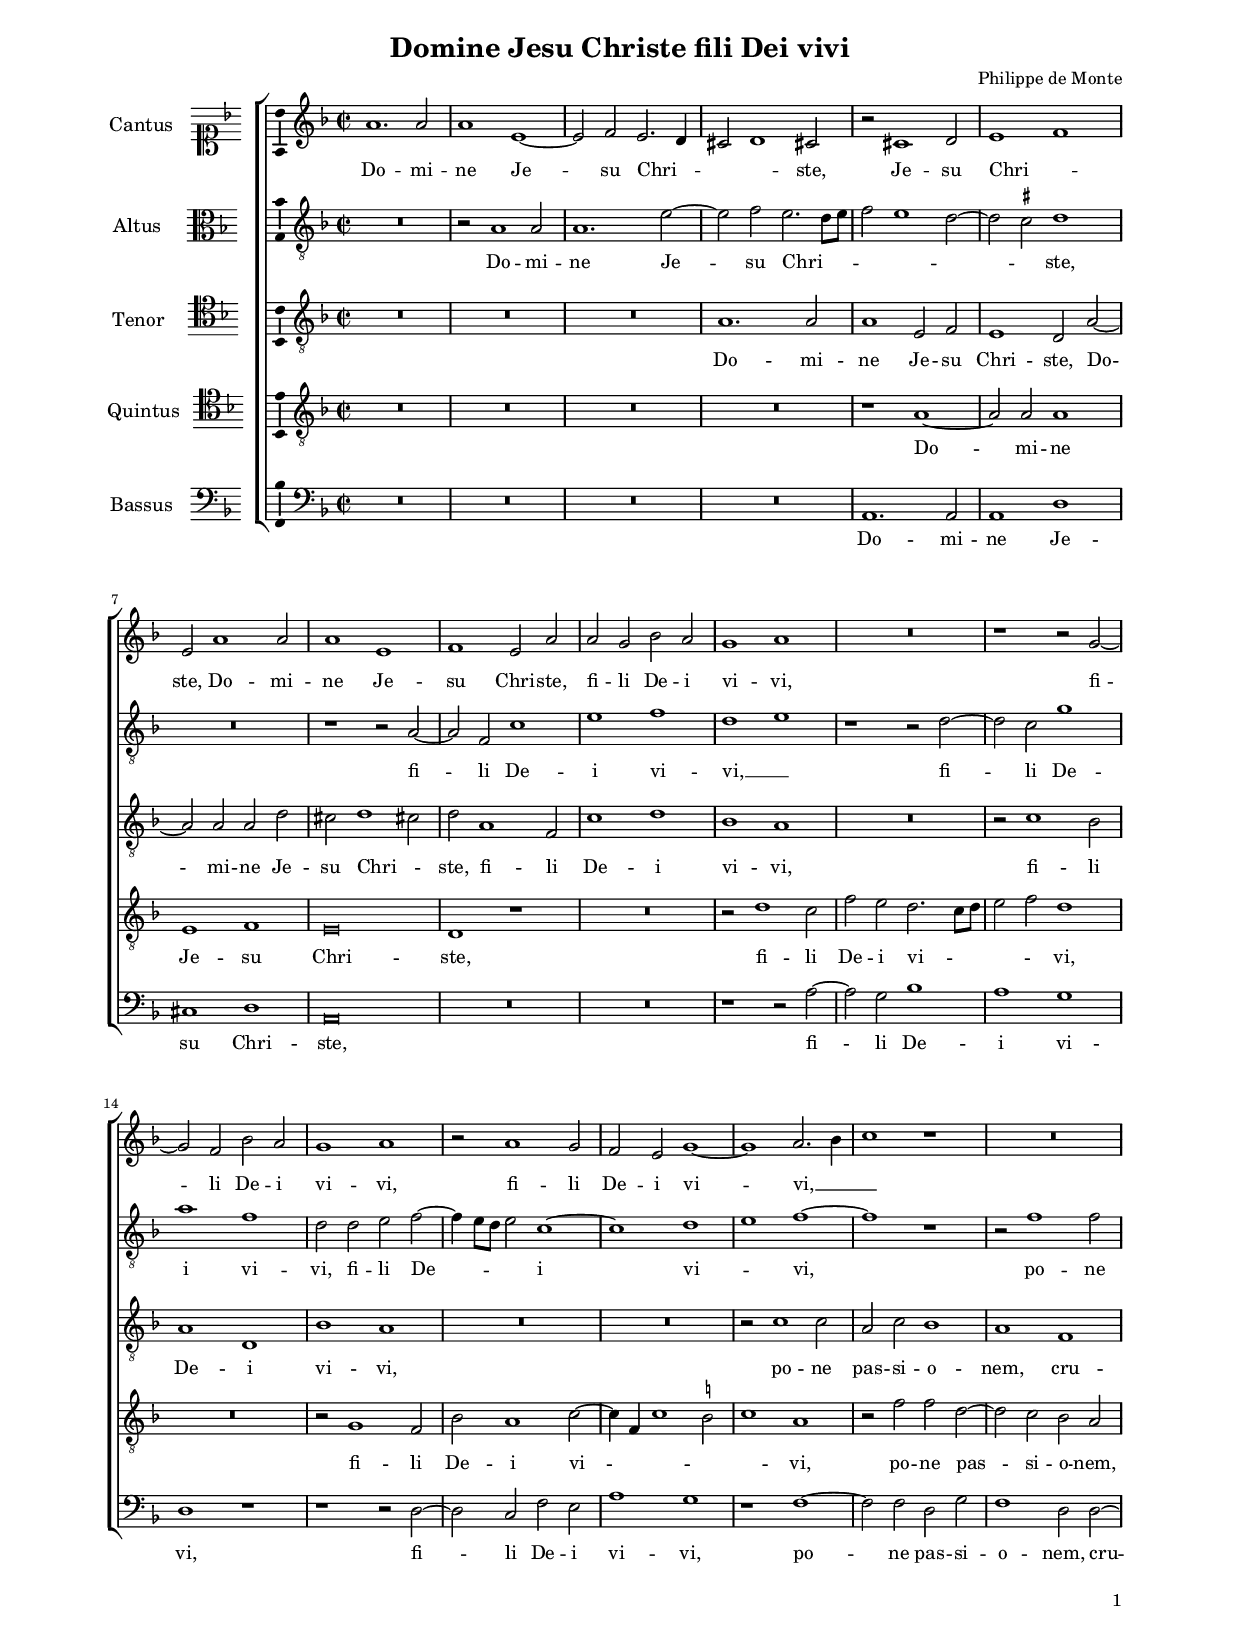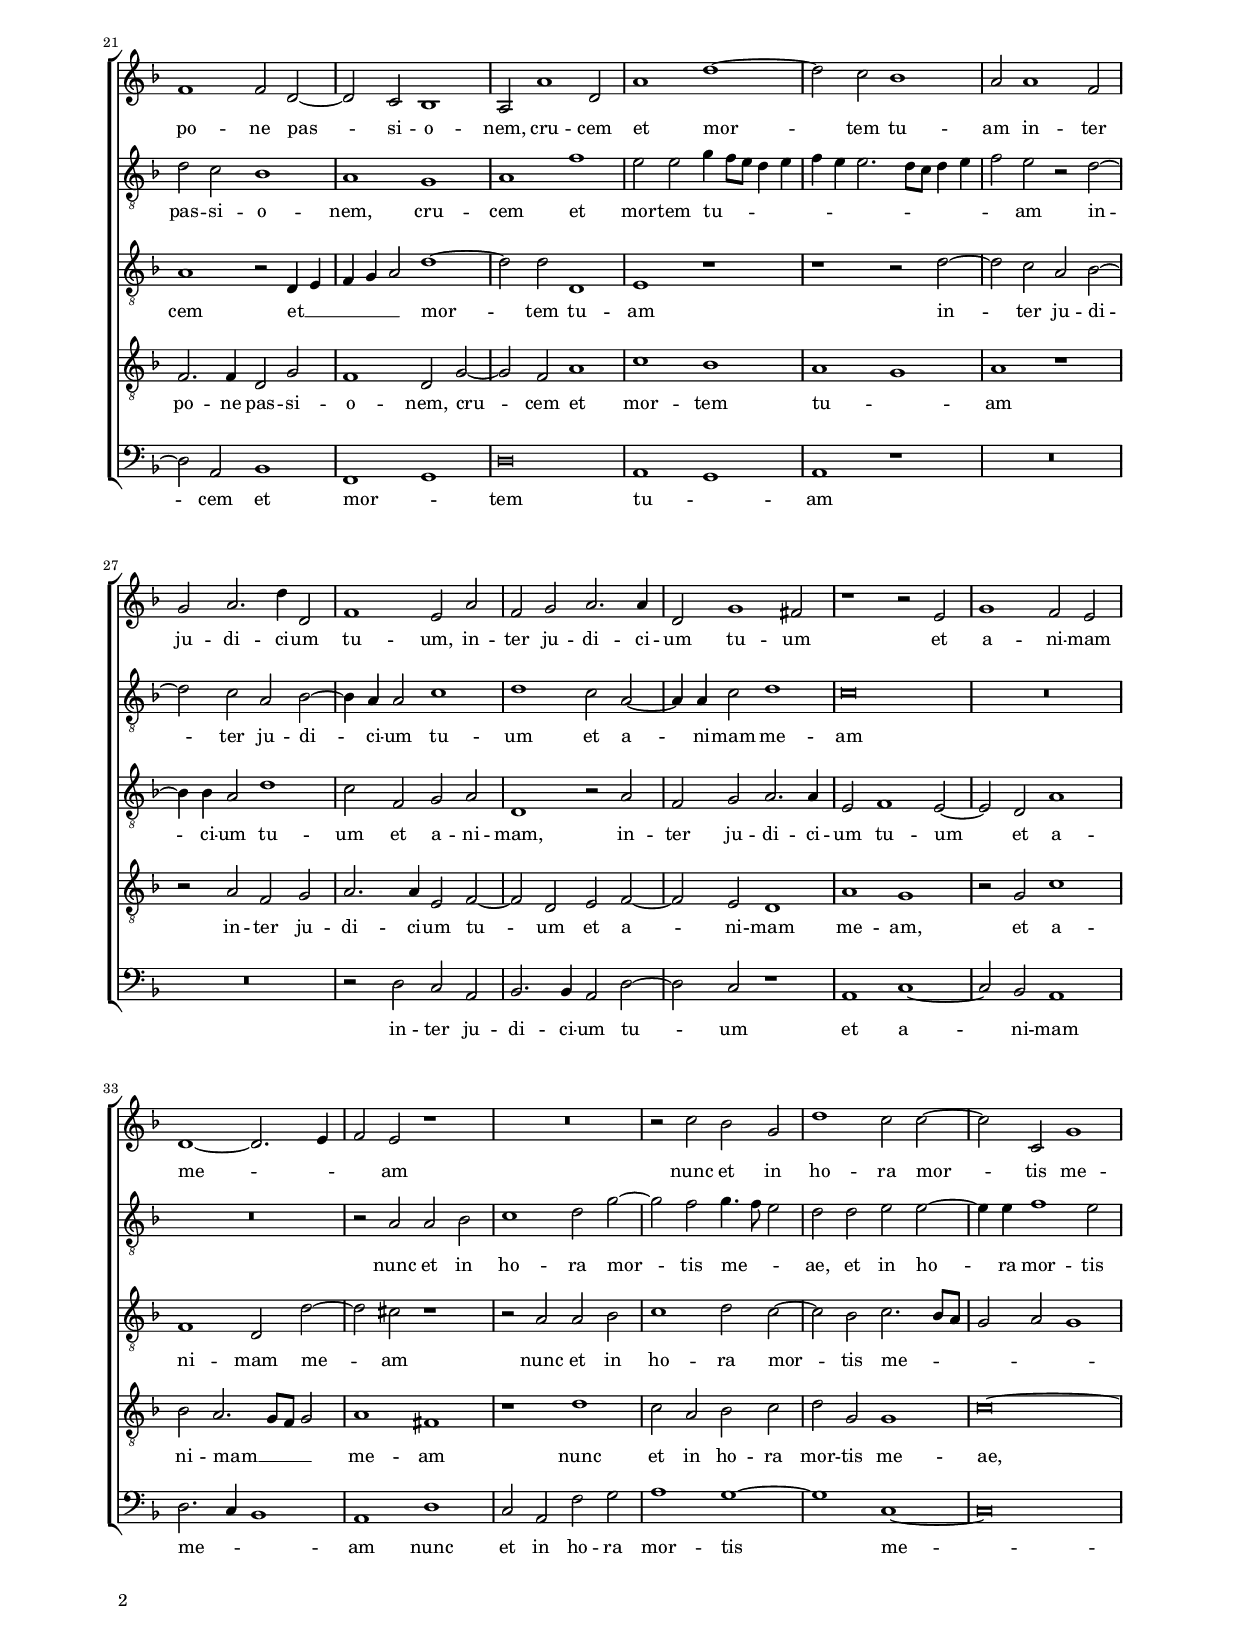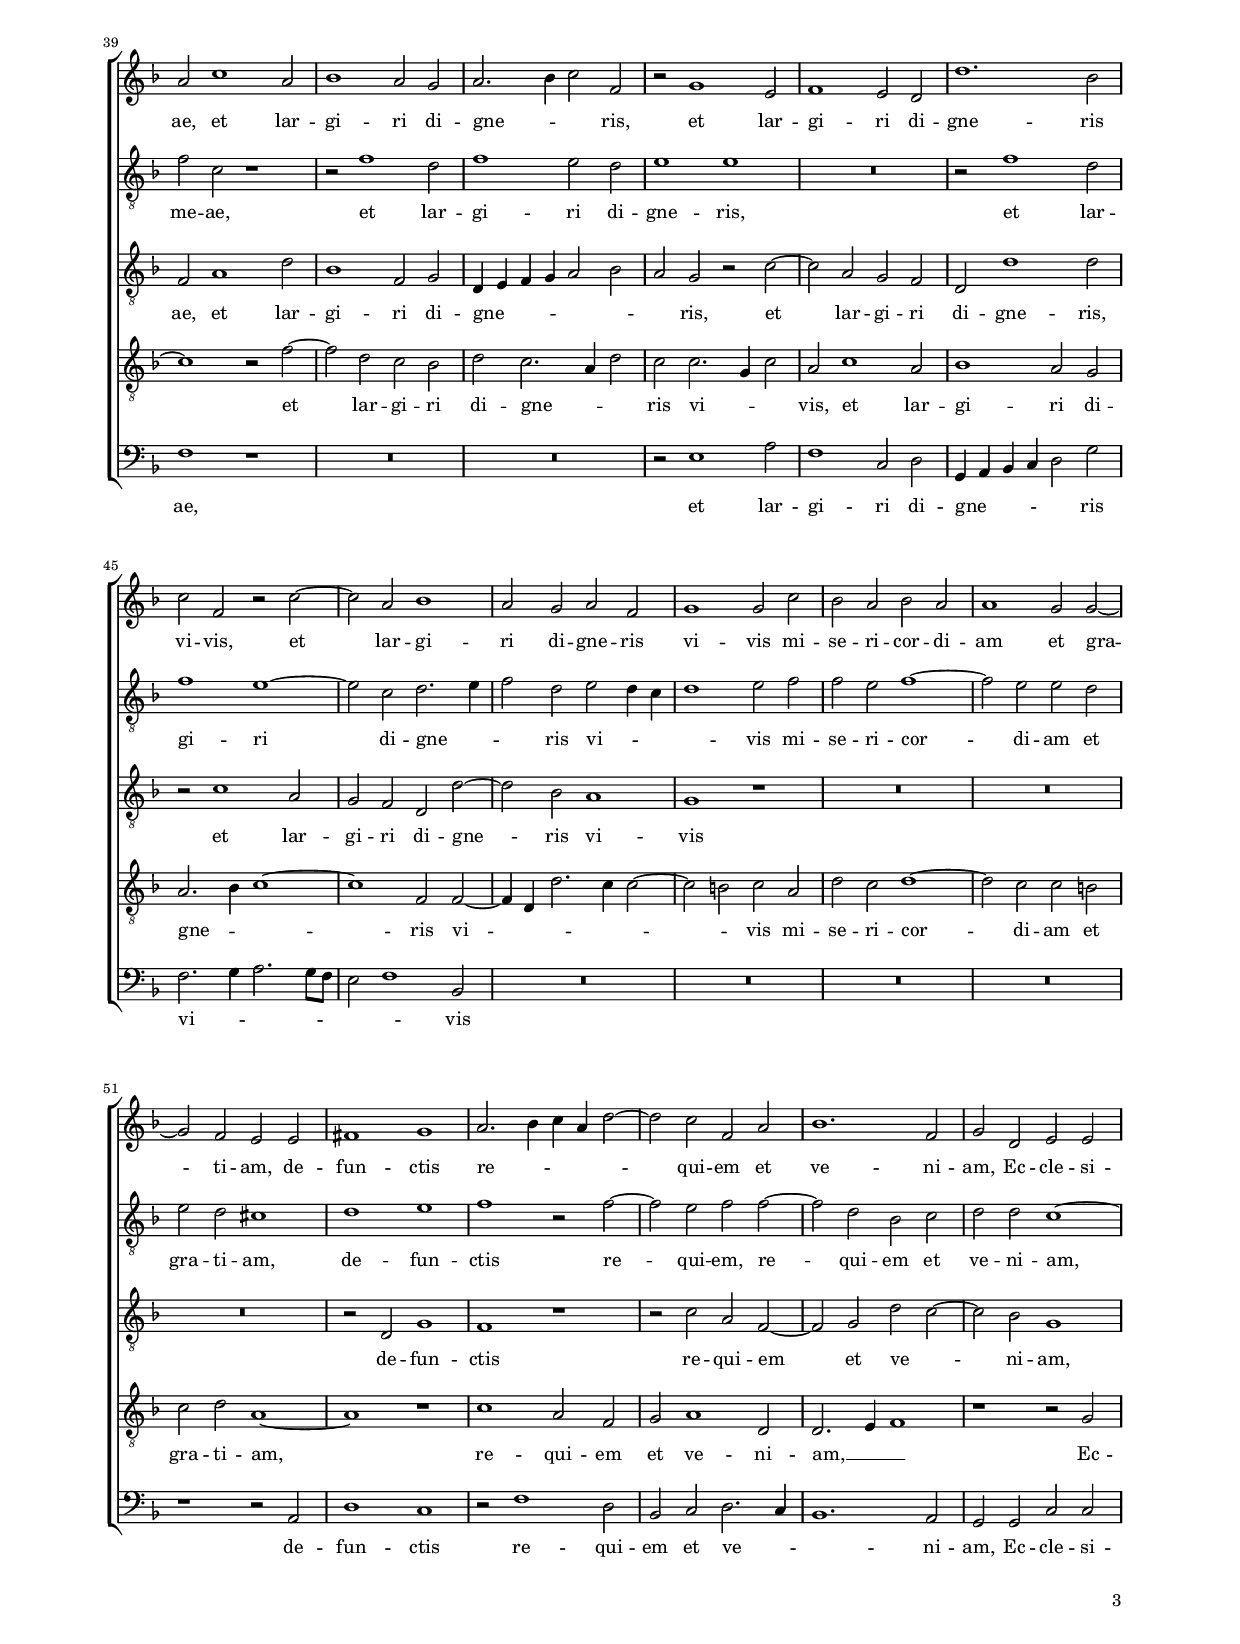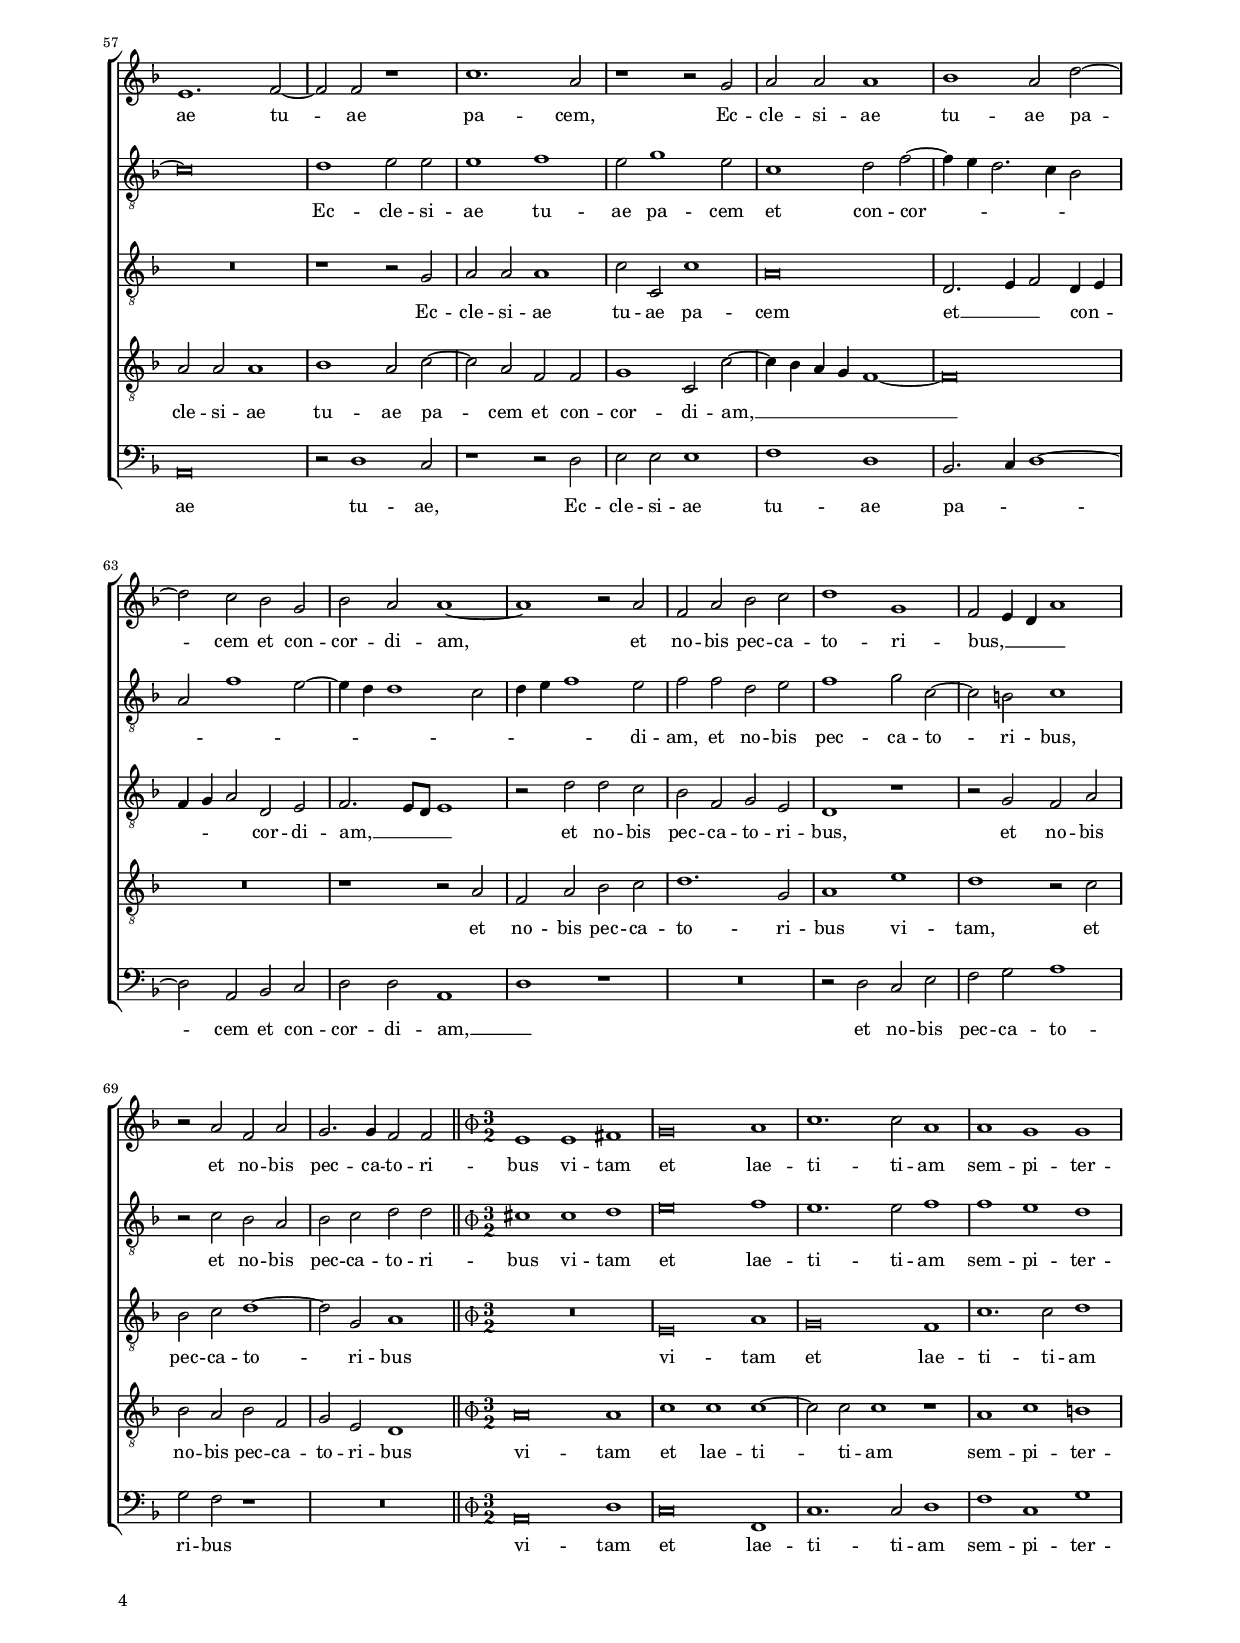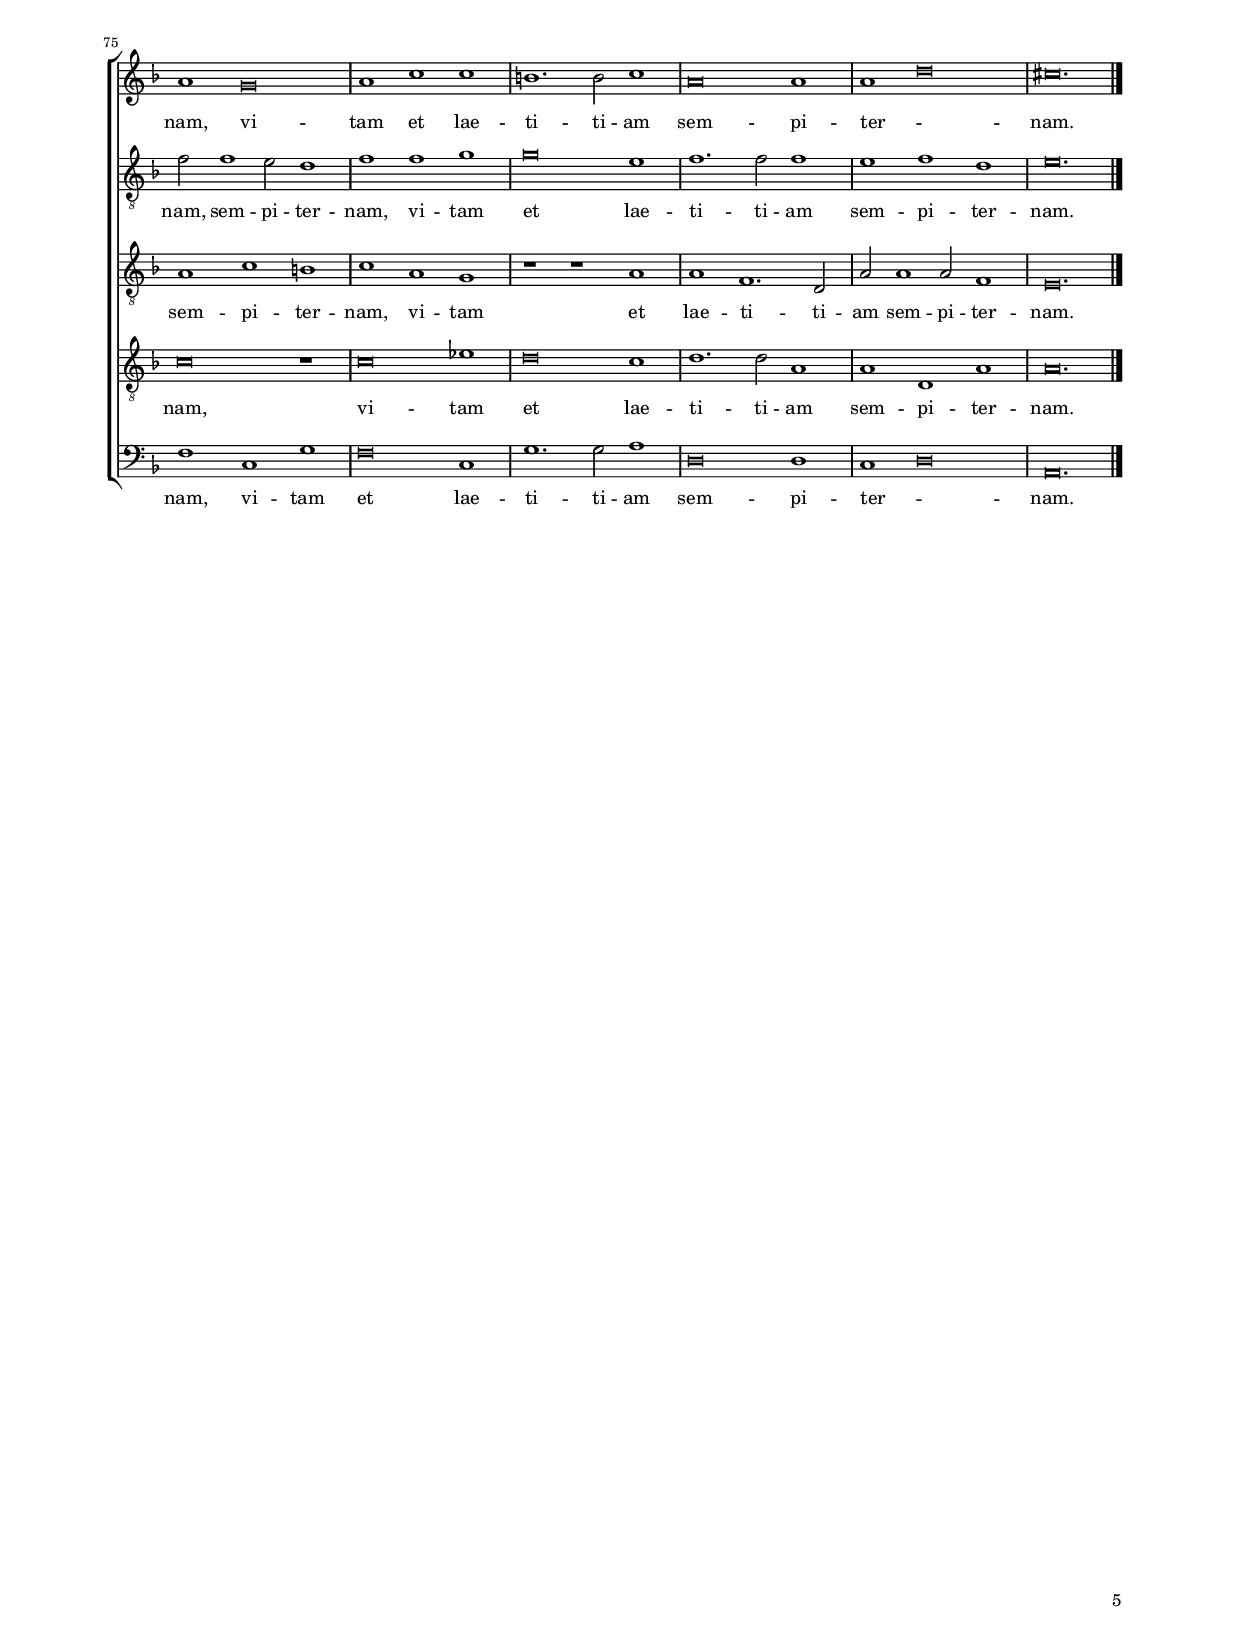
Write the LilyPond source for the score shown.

\header
{
  title="Domine Jesu Christe fili Dei vivi"
  composer="Philippe de Monte"
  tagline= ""
}

\version "2.22.0"
\language deutsch
#(set-global-staff-size 15)
% #(set-default-paper-size "letter")
#(ly:set-option 'point-and-click #f)




	ficta = { \once \set suggestAccidentals = ##t }

	forget = #(define-music-function (music) (ly:music?) #{
		\accidentalStyle forget
		$music
		\accidentalStyle default
		#})

   
    #(define ((double-time-signature glyph a b) grob)
    (grob-interpret-markup grob
          (markup #:override '(baseline-skip . 2.5) #:number
                  (#:line ((markup (#:musicglyph glyph))
                           (#:fontsize -1 #:column (a b)))))))
    
    
\paper
	{
	top-margin = 1.8 \cm
	bottom-margin = 1.2 \cm
	left-margin = 2 \cm
	right-margin = 2 \cm
	ragged-bottom = ##f
	ragged-last-bottom = ##t
	print-page-number = ##f
	system-system-spacing = #'((basic-distance . 17) (minimum-distance . 14) (padding . 7) (strechability . 150))
    oddFooterMarkup=\markup   \fill-line { "" \fromproperty #'page:page-number-string }
    evenFooterMarkup=\markup  \fill-line { \fromproperty #'page:page-number-string "" }
    last-bottom-spacing = #'((basic-distance . 12) (minimum-distance . 7) (padding . 4))
%	systems-per-page = 3
%   page-count = 3
%	min-systems-per-page = 3
%	print-all-headers = ##t
%	print-first-page-number = ##t
%	first-page-number = 1
	}

	
global = {
    % \set Staff.autoBeaming = ##f
	\key f \major
	\time 2/2 \set Score.measureLength = #(ly:make-moment 2/1)
    \set Score.tempoHideNote = ##t
    \tempo 2 = 90
    \skip 1*2*70 \bar "||"
	\once \override Score.TimeSignature.stencil = #(double-time-signature "timesig.mensural34" "3" "2") \time 6/2
    \tempo 2 = 135
    \skip 1*3*10 \bar "|."
	}
    

incipitcantus = \markup { \score {
	{
	\set Staff.instrumentName = \markup { \fontsize #1 "Cantus" }
	\key f \major
	\clef soprano
	s4 \bar ""
	}
	\layout  {
	raggedright = ##t
	indent = 1.6 \cm
	line-width = 2.2\cm
	\context { \Staff \remove Time_signature_engraver }
	\override Staff.Clef.Y-extent = #'(0 . 0)
	}} \hspace #1 }

      
incipitaltus = \markup { \score {
	{
	\set Staff.instrumentName = \markup { \fontsize #1 "Altus" }
	\key f \major
	\clef alto
	s4 \bar ""
	}
	\layout  {
	raggedright = ##t
	indent = 1.6 \cm
	line-width = 2.2\cm
	\context { \Staff \remove Time_signature_engraver }
	\override Staff.Clef.Y-extent = #'(0 . 0)
	}} \hspace #1 }


incipittenor = \markup { \score {
	{
	\set Staff.instrumentName = \markup { \fontsize #1 "Tenor" }
	\key f \major
	\clef tenor
	s4 \bar ""
	}
	\layout  {
	raggedright = ##t
	indent = 1.6 \cm
	line-width = 2.2\cm
	\context { \Staff \remove Time_signature_engraver }
	\override Staff.Clef.Y-extent = #'(0 . 0)
	}} \hspace #1 }
      
      
incipitquintus = \markup { \score {
	{
	\set Staff.instrumentName = \markup { \fontsize #1 "Quintus" }
	\key f \major
	\clef tenor
	s4 \bar ""
	}
	\layout  {
	raggedright = ##t
	indent = 1.6 \cm
	line-width = 2.2\cm
	\context { \Staff \remove Time_signature_engraver }
	\override Staff.Clef.Y-extent = #'(0 . 0)
	}} \hspace #1 }
      
      
incipitbassus = \markup { \score {
	{
	\set Staff.instrumentName = \markup { \fontsize #1 "Bassus" }
	\key f \major
	\clef bass
	s4 \bar ""
	}
	\layout  {
	raggedright = ##t
	indent = 1.6 \cm
	line-width = 2.2\cm
	\context { \Staff \remove Time_signature_engraver }
	\override Staff.Clef.Y-extent = #'(0 . 0)
	}} \hspace #1 }


cantus =  \relative c''
	{
	a1. a2
	a1 e~
	e2 f e2. d4
	cis2 d1 cis!2
%5
	r2 cis1 d2 |
	e1 f
	e2 a1 a2
	a1 e
	f1 e2 a
%10
	a2 g b a |
	g1 a
	R\breve
	r1 r2 g~
	g2 f b a
%15
	g1 a |
	r2 a1 g2
	f2 e g1~
	g1 a2. b4
	c1 r
%20
	R\breve |
	f,1 f2 d~
	d2 c b1
	a2 a'1 d,2
	a'1 d~
%25
	d2 c b1 |
	a2 a1 f2
	g2 a2. d4 d,2
	f1 e2 a
	f2 g a2. a4
%30
	d,2 g1 fis2 |
	r1 r2 e
	g1 f2 e
	d1~d2. e4
	f2 e r1
%35
	R\breve |
	r2 c' b g
	d'1 c2 c~
	c2 c, g'1
	a2 c1 a2
%40
	b1 a2 g |
	a2. b4 c2 f,
	r2 g1 e2
	f1 e2 d
	d'1. b2
%45
	c2 f, r c'~ |
	c2 a b1
	a2 g a f
	g1 g2 c
	b2 a b a
%50
	a1 g2 g~ |
	g2 f e e
	fis1 g
	a2. b4 c a d2~
	d2 c f, a
%55
	b1. f2 |
	g2 d e e
	e1. f2~
	f2 f r1
	c'1. a2
%60
	r1 r2 g |
	a2 a a1
	b1 a2 d~
	d2 c b g
	b2 a a1~
%65
	a1 r2 a |
	f2 a b c
	d1 g,
	f2 e4 d a'1
	r2 a f a
%70
	g2. g4 f2 f |
% Triple time
	e1 e fis
	g\breve a1
	c1. c2 a1
	a1 g g
%75
	a1 g\breve |
	a1 c c
	h1. h2 c1
	a\breve a1
	a1 d\breve
%80
	cis\breve. |
	}


altus =  \relative c'
	{
	R\breve
	r2 a1 a2
	a1. e'2~
	e2 f e2. d8 e
%5
	f2 e1 d2~ |
	d2 \ficta cis d1
	R\breve
	r1 r2 a~
	a2 f c'1
%10
	e1 f |
	d1 e
	r1 r2 d~
	d2 c g'1
	a1 f
%15
	d2 d e f~ |
	f4 e8 d e2 c1~
	c1 d
	e1 f~
	f1 r
%20
	r2 f1 f2 |
	d2 c b1
	a1 g
	a1 f'
	e2 e g4 f8 e d4 e
%25
	f4 e e2. d8 c d4 e |
	f2 e r d~
	d2 c a b~
	b4 a a2 c1
	d1 c2 a~
%30
	a4 a c2 d1 |
	c\breve
	R\breve
	R\breve
	r2 a a b
%35
	c1 d2 g~ |
	g2 f g4. f8 e2 
	d2 d e e~
	e4 e f1 e2
	f2 c r1
%40
	r2 f1 d2 |
	f1 e2 d
	e1 e
	R\breve
	r2 f1 d2
%45
	f1 e~ |
	e2 c d2. e4
	f2 d e d4 c
	d1 e2 f
	f2 e f1~
%50
	f2 e e d |
	e2 d cis1
	d1 e
	f1 r2 f~
	f2 e f f~
%55
	f2 d b c |
	d2 d c1~
	c\breve
	d1 e2 e
	e1 f
%60
	e2 g1 e2 |
	c1 d2 f~
	f4 e d2. c4 b2
	a2 f'1 e2~
	e4 d d1 c2
%65
	d4 e f1 e2 |
	f2 f d e
	f1 g2 c,~
	c2 h c1
	r2 c b a
%70
	b2 c d d |
% Triple time
	cis1 cis d
	e\breve f1
	e1. e2 f1
	f1 e d
%75
	f2 f1 e2 d1 |
	f1 f g
	g\breve e1
	f1. f2 f1
	e1 f d
%80
	e\breve. |
	}


tenor =  \relative c'
	{
	R\breve
	R\breve
	R\breve
	a1. a2
%5
	a1 e2 f |
	e1 d2 a'~
	a2 a a d
	cis2 d1 cis!2
	d2 a1 f2
%10
	c'1 d |
	b1 a
	R\breve
	r2 c1 b2
	a1 d,
%15
	b'1 a |
	R\breve
	R\breve
	r2 c1 c2
	a2 c b1
%20
	a1 f |
	a1 r2 d,4 e
	f4 g a2 d1~
	d2 d d,1
	e1 r
%25
	r1 r2 d'~ |
	d2 c a b~
	b4 b a2 d1
	c2 f, g a
	d,1 r2 a'
%30
	f2 g a2. a4 |
	e2 f1 e2~
	e2 d a'1
	f1 d2 d'~
	d2 cis r1
%35
	r2 a a b |
	c1 d2 c~
	c2 b c2. b8 a
	g2 a g1
	f2 a1 d2
%40
	b1 f2 g |
	d4 e f g a2 b
	a2 g r c~
	c2 a g f
	d2 d'1 d2
%45
	r2 c1 a2 |
	g2 f d d'~
	d2 b a1
	g1 r
	R\breve
%50
	R\breve |
	R\breve
	r2 d g1
	f1 r
	r2 c' a f~
%55
	f2 g d' c~ |
	c2 b g1
	R\breve
	r1 r2 g
	a2 a a1
%60
	c2 c, c'1 |
	a\breve
	d,2. e4 f2 d4 e
	f4 g a2 d, e
	f2. e8 d e1
%65
	r2 d' d c |
	b2 f g e
	d1 r
	r2 g f a
	b2 c d1~
%70
	d2 g, a1 |
% Triple time
	R\breve.
	e\breve a1
	g\breve f1
	c'1. c2 d1
%75
	a1 c h |
	c1 a g
	r1 r a
	a1 f1. d2
	a'2 a1 a2 f1
%80
	e\breve. |
	}


quintus  =  \relative c'
	{
	R\breve
	R\breve
	R\breve
	R\breve
%5
	r1 a~ |
	a2 a a1
	e1 f
	e\breve
	d1 r
%10
	R\breve |
	r2 d'1 c2
	f2 e d2. c8 d
	e2 f d1
	R\breve
%15
	r2 g,1 f2 |
	b2 a1 c2~
	c4 f, c'1 \ficta h2
	c1 a
	r2 f' f d~
%20
	d2 c b a |
	f2. f4 d2 g2
	f1 d2 g~
	g2 f a1
	c1 b
%25
	a1 g |
	a1 r
	r2 a f g
	a2. a4 e2 f~
	f2 d e f~
%30
	f2 e d1 |
	a'1 g
	r2 g c1
	b2 a2. g8 f g2
	a1 fis
%35
	r1 d' |
	c2 a b c
	d2 g, g1
	c\breve~
	c1 r2 f~
%40
	f2 d c b |
	d2 c2. a4 d2
	c2 c2. g4 c2
	a2 c1 a2
	b1 a2 g
%45
	a2. b4 c1~ |
	c1 f,2 f~
	f4 d d'2. c4 c2~
	c2 h c a
	d2 c d1~
%50
	d2 c c h |
	c2 d a1~
	a1 r
	c1 a2 f
	g2 a1 d,2
%55
	d2. e4 f1 |
	r1 r2 g
	a2 a a1
	b1 a2 c~
	c2 a f f
%60
	g1 c,2 c'~ |
	c4 b a g f1~
	f\breve
	R\breve
	r1 r2 a
%65
	f2 a b c |
	d1. g,2
	a1 e'
	d1 r2 c
	b2 a b f
%70
	g2 e d1 |
% Triple time
	a'\breve a1
	c1 c c~
	c2 c c1 r
	a1 c h
%75
	c\breve r1 |
	c\breve es1
	d\breve c1
	d1. d2 a1
	a1 d, a'
%80
	a\breve. |
	}


bassus  =  \relative c
	{
	R\breve
	R\breve
	R\breve
	R\breve
%5
	a1. a2 |
	a1 d
	cis1 d
	a\breve
	R\breve
%10
	R\breve |
	r1 r2 a'~
	a2 g b1
	a1 g
	d1 r
%15
	r1 r2 d~ |
	d2 c f2 e
	a1 g
	r1 f~
	f2 f d g
%20
	f1 d2 d~ |
	d2 a b1
	f1 g
	d'\breve
	a1 g
%25
	a1 r |
	R\breve
	R\breve
	r2 d c a
	b2. b4 a2 d~
%30
	d2 c r1 |
	a1 c~
	c2 b a1
	d2. c4 b1
	a1 d
%35
	c2 a f' g |
	a1 g~
	g1 c,~
	c\breve
	f1 r
%40
	R\breve |
	R\breve
	r2 e1 a2
	f1 c2 d
	g,4 a b c d2 g
%45
	f2. g4 a2. g8 f |
	e2 f1 b,2
	R\breve
	R\breve
	R\breve
%50
	R\breve |
	r1 r2 a |
	d1 c
	r2 f1 d2
	b2 c d2. c4
%55
	b1. a2 |
	g2 g c c
	a\breve
	r2 d1 c2
	r1 r2 d
%60
	e2 e e1 |
	f1 d
	b2. c4 d1~
	d2 a b c
	d2 d a1
%65
	d1 r |
	R\breve
	r2 d c e
	f2 g a1
	g2 f r1
%70
	R\breve |
% Triple time
	a,\breve d1
	c\breve f,1
	c'1. c2 d1
	f1 c g'
%75
	f1 c g' |
	f\breve c1
	g'1. g2 a1
	d,\breve d1
	c1 d\breve
%80
	a\breve. |
	}


lyricscantus = \lyricmode {
	Do -- mi -- ne Je -- su Chri -- _ _ _ ste,
    Je -- su Chri -- _ ste,
    Do -- mi -- ne Je -- su Chri -- ste,
    fi -- li De -- i vi -- vi,
    fi -- li De -- i vi -- vi,
    fi -- li De -- i vi -- vi, __ _ _
    po -- ne pas -- si -- o -- nem, cru -- cem et mor -- tem tu -- am
    in -- ter ju -- di -- ci -- um tu -- um,
    in -- ter ju -- di -- ci -- um tu -- um et a -- ni -- mam me -- _ _ am
    nunc et in ho -- ra mor -- tis me -- ae,
    et lar -- gi -- ri di -- gne -- _ _ ris,
    et lar -- gi -- ri di -- gne -- ris vi -- vis,
    et lar -- gi -- ri di -- gne -- ris vi -- vis
    mi -- se -- ri -- cor -- di -- am et gra -- ti -- am,
    de -- fun -- ctis re -- _ _ _ _ qui -- em et ve -- ni -- am,
    Ec -- cle -- si -- ae tu -- ae pa -- cem,
    Ec -- cle -- si -- ae tu -- ae pa -- cem et con -- cor -- di -- am,
    et no -- bis pec -- ca -- to -- ri -- bus, __ _ _ _
    et no -- bis pec -- ca -- to -- ri -- bus
    vi -- tam et lae -- ti -- ti -- am sem -- pi -- ter -- nam,
    vi -- tam et lae -- ti -- ti -- am sem -- pi -- ter -- _ nam.
	}


lyricsaltus = \lyricmode {
	Do -- mi -- ne Je -- su Chri -- _ _ _ _ _ _ ste,
    fi -- li De -- i vi -- vi, __ _
    fi -- li De -- i vi -- vi,
    fi -- li De -- _ _ _ i vi -- _ vi,
    po -- ne pas -- si -- o -- nem, cru -- cem et mor -- tem tu -- _ _ _ _ _ _ _ _ _ _ _ _ am
    in -- ter ju -- di -- ci -- um tu -- um et a -- ni -- mam me -- am
    nunc et in ho -- ra mor -- tis me -- _ _ ae,
    et in ho -- ra mor -- tis me -- ae,
    et lar -- gi -- ri di -- gne -- ris,
    et lar -- gi -- ri di -- gne -- _ _ ris vi -- _ _ _ vis
    mi -- se -- ri -- cor -- di -- am et gra -- ti -- am,
    de -- fun -- ctis re -- qui -- em,
    re -- qui -- em et ve -- ni -- am,
    Ec -- cle -- si -- ae tu -- ae pa -- cem et con -- cor -- _ _ _ _ _ _ _ _ _ _ _ _ _ di -- am,
    et no -- bis pec -- ca -- to -- ri -- bus,
    et no -- bis pec -- ca -- to -- ri -- bus
    vi -- tam et lae -- ti -- ti -- am sem -- pi -- ter -- nam,
    sem -- pi -- ter -- nam,
    vi -- tam et lae -- ti -- ti -- am sem -- pi -- ter -- nam.
	}


lyricstenor = \lyricmode {
	Do -- mi -- ne Je -- su Chri -- ste,
    Do -- mi -- ne Je -- su Chri -- _ ste,
    fi -- li De -- i vi -- vi,
    fi -- li De -- i vi -- vi,
    po -- ne pas -- si -- o -- nem, cru -- cem et __ _ _ _ _ mor -- tem tu -- am
    in -- ter ju -- di -- ci -- um tu -- um et a -- ni -- mam,
    in -- ter ju -- di -- ci -- um tu -- um et a -- ni -- mam me -- am
    nunc et in ho -- ra mor -- tis me -- _ _ _ _ _ ae,
    et lar -- gi -- ri di -- gne -- _ _ _ _ _ _ ris,
    et lar -- gi -- ri di -- gne -- ris,
    et lar -- gi -- ri di -- gne -- ris vi -- vis
    de -- fun -- ctis re -- qui -- em et ve -- _ ni -- am,
    Ec -- cle -- si -- ae tu -- ae pa -- cem et __ _ _ con -- _ _ _ _ cor -- di -- am, __ _ _ _
    et no -- bis pec -- ca -- to -- ri -- bus,
    et no -- bis pec -- ca -- to -- ri -- bus
    vi -- tam et lae -- ti -- ti -- am sem -- pi -- ter -- nam,
    vi -- tam et lae -- ti -- ti -- am sem -- pi -- ter -- nam.
	}


lyricsquintus = \lyricmode {
	Do -- mi -- ne Je -- su Chri -- ste,
    fi -- li De -- i vi -- _ _ _ _ vi,
    fi -- li De -- i vi -- _ _ _ _ vi,
    po -- ne pas -- si -- o -- nem,
    po -- ne pas -- si -- o -- nem, cru -- cem et mor -- tem tu -- _ am
    in -- ter ju -- di -- ci -- um tu -- um et a -- ni -- mam me -- am,
    et a -- ni -- mam __ _ _ _ me -- am
    nunc et in ho -- ra mor -- tis me -- ae,
    et lar -- gi -- ri di -- gne -- _ _ ris vi -- _ _ vis,
    et lar -- gi -- ri di -- gne -- _ _ ris vi -- _ _ _ _ _ vis
    mi -- se -- ri -- cor -- di -- am et gra -- ti -- am,
    re -- qui -- em et ve -- ni -- am, __ _ _
    Ec -- cle -- si -- ae tu -- ae pa -- cem et con -- cor -- di -- am, __ _ _ _ _
    et no -- bis pec -- ca -- to -- ri -- bus vi -- tam,
    et no -- bis pec -- ca -- to -- ri -- bus
    vi -- tam et lae -- ti -- ti -- am sem -- pi -- ter -- nam,
    vi -- tam et lae -- ti -- ti -- am sem -- pi -- ter -- nam.
	}


lyricsbassus = \lyricmode {
	Do -- mi -- ne Je -- su Chri -- ste,
    fi -- li De -- i vi -- vi,
    fi -- li De -- i vi -- vi,
    po -- ne pas -- si -- o -- nem, cru -- cem et mor -- _ tem tu -- _ am
    in -- ter ju -- di -- ci -- um tu -- um et a -- ni -- mam me -- _ _ am
    nunc et in ho -- ra mor -- tis me -- ae,
    et lar -- gi -- ri di -- gne -- _ _ _ _ ris vi -- _ _ _ _ _ _ vis
    de -- fun -- ctis re -- qui -- em et ve -- _ _ ni -- am,
    Ec -- cle -- si -- ae tu -- ae,
    Ec -- cle -- si -- ae tu -- ae pa -- _ _ cem et con -- cor -- di -- am, __ _
    et no -- bis pec -- ca -- to -- ri -- bus
    vi -- tam et lae -- ti -- ti -- am sem -- pi -- ter -- nam,
    vi -- tam et lae -- ti -- ti -- am sem -- pi -- ter -- _ nam.
	}


\score
{  
    % \transpose {
	\new ChoirStaff \with { \override StaffGrouper.staff-staff-spacing.basic-distance = #12 }
	<<

	\new Staff << \global
	\new Voice="v1" {
		\set Staff.instrumentName=\incipitcantus
%		\set Staff.instrumentName= "S"
		\set Staff.midiInstrument = "reed organ"
		\clef violin
		\cantus }
	\new Lyrics \lyricsto "v1" {\lyricscantus }
	>>


	\new Staff << \global
	\new Voice="v2" {
		\set Staff.instrumentName=\incipitaltus
%		\set Staff.instrumentName= "A"
		\set Staff.midiInstrument = "reed organ"
		\clef "G_8"
		\altus}
	\new Lyrics \lyricsto "v2" {\lyricsaltus }
	>>


	\new Staff << \global
	\new Voice="v3" {
		\set Staff.instrumentName=\incipittenor
%		\set Staff.instrumentName= "T"
		\set Staff.midiInstrument = "reed organ"
		\clef "G_8"
		\tenor }
	\new Lyrics \lyricsto "v3" {\lyricstenor }
	>>


	\new Staff << \global
	\new Voice="v5" {
		\set Staff.instrumentName=\incipitquintus
%		\set Staff.instrumentName= "Q"
		\set Staff.midiInstrument = "reed organ"
		\clef "G_8"
		\quintus}
	\new Lyrics \lyricsto "v5" {\lyricsquintus }
	>>


	\new Staff << \global
	\new Voice="v4" {
		\set Staff.instrumentName=\incipitbassus
%		\set Staff.instrumentName= "B"
		\set Staff.midiInstrument = "reed organ"
		\clef bass 
		\bassus }
	\new Lyrics \lyricsto "v4" {\lyricsbassus}
	>>

	>>
	% } % transpose

	\layout
	{
	indent = 2.5\cm
	\context { \Lyrics \override VerticalAxisGroup.nonstaff-relatedstaff-spacing.padding = #1.4 }
%	\context { \Lyrics \override LyricText.font-size = #1 }
	\context { \Staff \override TimeSignature.break-visibility = #end-of-line-invisible }
	\context { \Staff \consists "Ambitus_engraver" }
%   \context { \Staff \consists "Custos_engraver" }
%   \context { \Staff \override Custos.style = #'mensural }
%	\context { \Voice \override Slur.transparent = ##t }
	\context { \Score \override BarNumber.padding = #2 }
	\context { \Voice \override NoteHead.style = #'baroque }
	}

\midi
	{
    	
	}

}


% EOF
